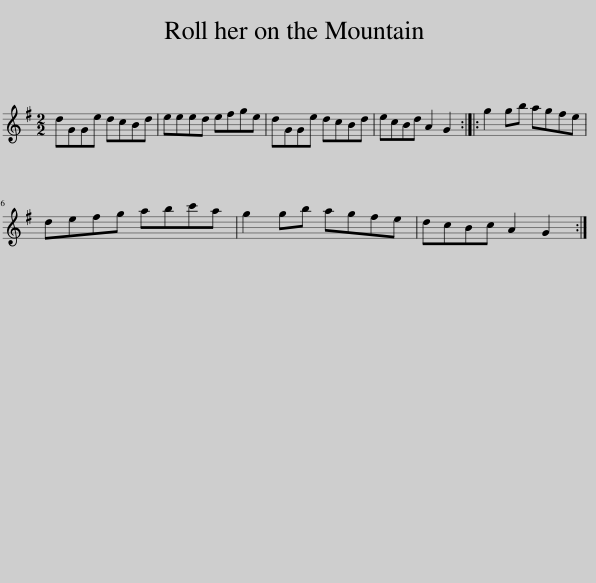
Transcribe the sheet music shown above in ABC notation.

X:1
L:1/8
M:2/2
I:linebreak $
K:G
V:1 treble
V:1
 dGGe dcBd | eeed efge | dGGe dcBd | ecBd A2 G2 :: g2 gb agfe |$ %5
 defg abc'a | g2 gb agfe | dcBc A2 G2 :| %8
